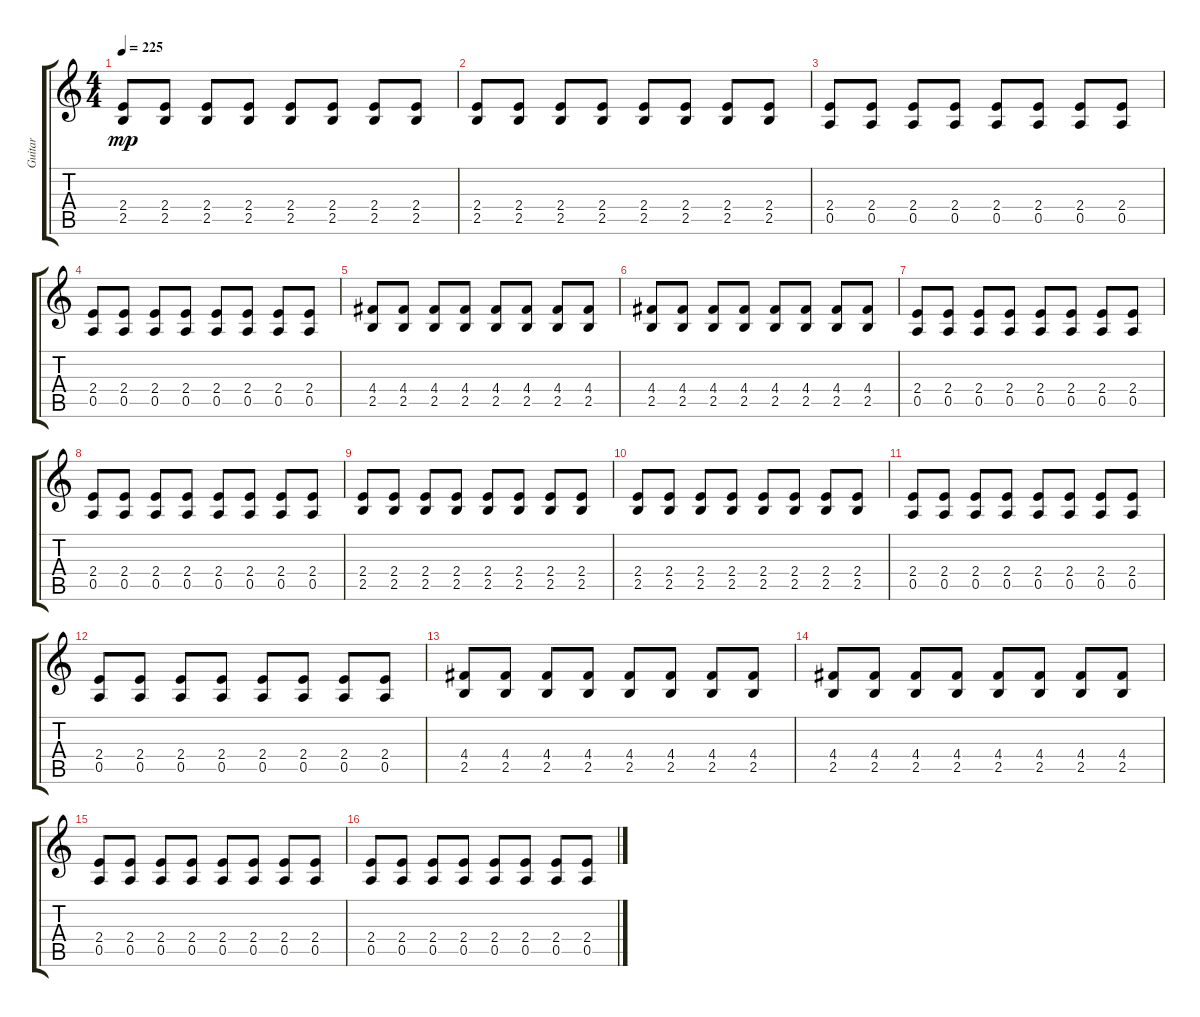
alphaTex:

\track ("Guitar" "Guitar") {instrument electricguitarjazz}
\staff {score tabs}
\tuning (E4 B3 G3 D3 A2 E2) {hide}
\ts (4 4)
\tempo 225
\clef g2
\ks c
(2.4 2.5).8{dy mp instrument electricguitarjazz} (2.4 2.5).8 (2.4 2.5).8 (2.4 2.5).8 (2.4 2.5).8 (2.4 2.5).8 (2.4 2.5).8 (2.4 2.5).8 |
(2.4 2.5).8 (2.4 2.5).8 (2.4 2.5).8 (2.4 2.5).8 (2.4 2.5).8 (2.4 2.5).8 (2.4 2.5).8 (2.4 2.5).8 |
(2.4 0.5).8 (2.4 0.5).8 (2.4 0.5).8 (2.4 0.5).8 (2.4 0.5).8 (2.4 0.5).8 (2.4 0.5).8 (2.4 0.5).8 |
(2.4 0.5).8 (2.4 0.5).8 (2.4 0.5).8 (2.4 0.5).8 (2.4 0.5).8 (2.4 0.5).8 (2.4 0.5).8 (2.4 0.5).8 |
(4.4 2.5).8 (4.4 2.5).8 (4.4 2.5).8 (4.4 2.5).8 (4.4 2.5).8 (4.4 2.5).8 (4.4 2.5).8 (4.4 2.5).8 |
(4.4 2.5).8 (4.4 2.5).8 (4.4 2.5).8 (4.4 2.5).8 (4.4 2.5).8 (4.4 2.5).8 (4.4 2.5).8 (4.4 2.5).8 |
(2.4 0.5).8 (2.4 0.5).8 (2.4 0.5).8 (2.4 0.5).8 (2.4 0.5).8 (2.4 0.5).8 (2.4 0.5).8 (2.4 0.5).8 |
(2.4 0.5).8 (2.4 0.5).8 (2.4 0.5).8 (2.4 0.5).8 (2.4 0.5).8 (2.4 0.5).8 (2.4 0.5).8 (2.4 0.5).8 |
(2.4 2.5).8 (2.4 2.5).8 (2.4 2.5).8 (2.4 2.5).8 (2.4 2.5).8 (2.4 2.5).8 (2.4 2.5).8 (2.4 2.5).8 |
(2.4 2.5).8 (2.4 2.5).8 (2.4 2.5).8 (2.4 2.5).8 (2.4 2.5).8 (2.4 2.5).8 (2.4 2.5).8 (2.4 2.5).8 |
(2.4 0.5).8 (2.4 0.5).8 (2.4 0.5).8 (2.4 0.5).8 (2.4 0.5).8 (2.4 0.5).8 (2.4 0.5).8 (2.4 0.5).8 |
(2.4 0.5).8 (2.4 0.5).8 (2.4 0.5).8 (2.4 0.5).8 (2.4 0.5).8 (2.4 0.5).8 (2.4 0.5).8 (2.4 0.5).8 |
(4.4 2.5).8 (4.4 2.5).8 (4.4 2.5).8 (4.4 2.5).8 (4.4 2.5).8 (4.4 2.5).8 (4.4 2.5).8 (4.4 2.5).8 |
(4.4 2.5).8 (4.4 2.5).8 (4.4 2.5).8 (4.4 2.5).8 (4.4 2.5).8 (4.4 2.5).8 (4.4 2.5).8 (4.4 2.5).8 |
(2.4 0.5).8 (2.4 0.5).8 (2.4 0.5).8 (2.4 0.5).8 (2.4 0.5).8 (2.4 0.5).8 (2.4 0.5).8 (2.4 0.5).8 |
(2.4 0.5).8 (2.4 0.5).8 (2.4 0.5).8 (2.4 0.5).8 (2.4 0.5).8 (2.4 0.5).8 (2.4 0.5).8 (2.4 0.5).8
